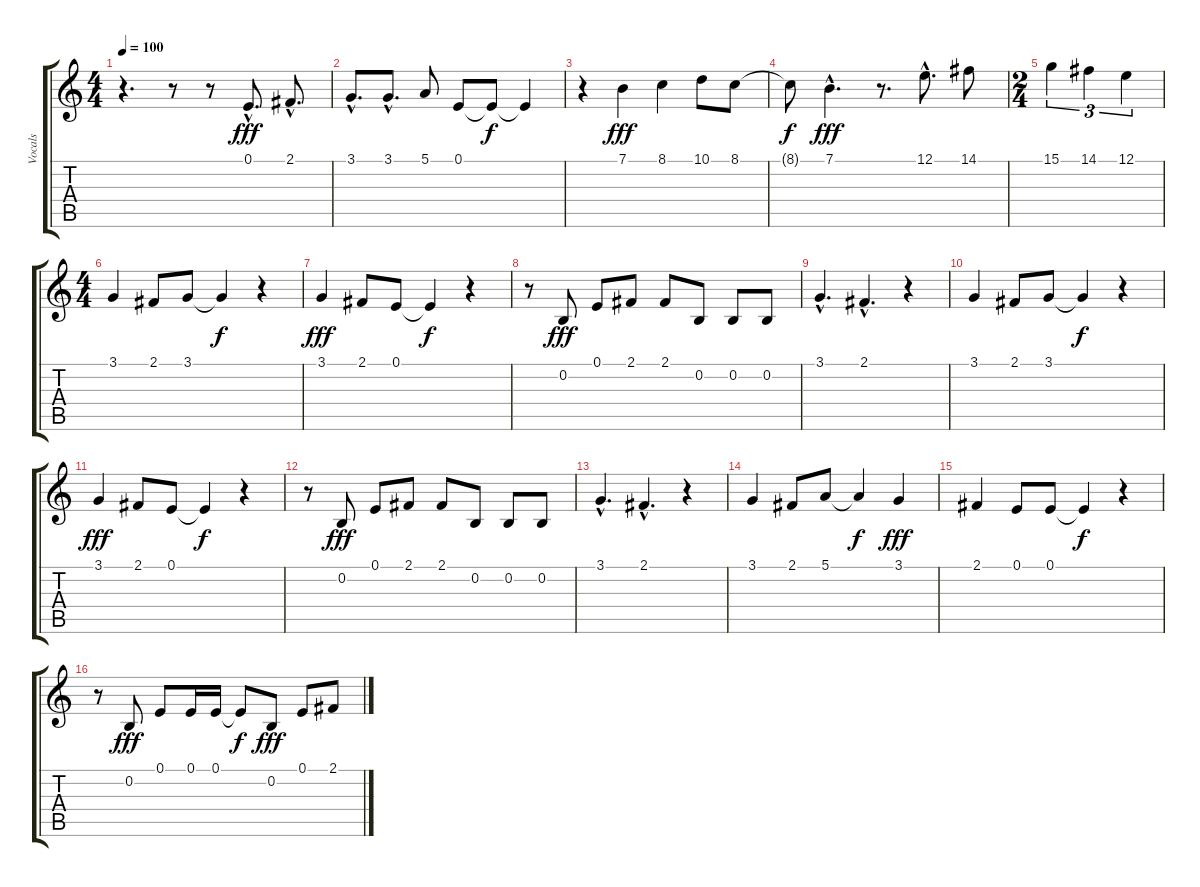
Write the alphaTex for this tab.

\track ("Vocals" "Vocals") {instrument fx5brightness}
\staff {score tabs}
\tuning (E4 B3 G3 D3 A2 E2) {hide}
\ts (4 4)
\tempo 100
\clef g2
\ks c
r.4{d dy fff} r.8 r.8 0.1{hac}.8{d} 2.1{hac}.8{d} |
3.1{hac}.8{d} 3.1{hac}.8{d} 5.1.8 0.1.8 0.1{t}.8{dy f} 0.1{t}.4 |
r.4 7.1.4{dy fff} 8.1.4 10.1.8 8.1.8 |
8.1{t}.8{dy f} 7.1{hac}.4{d dy fff} r.8{d} 12.1{hac}.8{d} 14.1.8 |
\ts (2 4)
15.1.4{tu (3 2)} 14.1.4{tu (3 2)} 12.1.4{tu (3 2)} |
\ts (4 4)
3.1.4 2.1.8 3.1.8 3.1{t}.4{dy f} r.4 |
3.1.4{dy fff} 2.1.8 0.1.8 0.1{t}.4{dy f} r.4 |
r.8 0.2.8{dy fff} 0.1.8 2.1.8 2.1.8 0.2.8 0.2.8 0.2.8 |
3.1{hac}.4{d} 2.1{hac}.4{d} r.4 |
3.1.4 2.1.8 3.1.8 3.1{t}.4{dy f} r.4 |
3.1.4{dy fff} 2.1.8 0.1.8 0.1{t}.4{dy f} r.4 |
r.8 0.2.8{dy fff} 0.1.8 2.1.8 2.1.8 0.2.8 0.2.8 0.2.8 |
3.1{hac}.4{d} 2.1{hac}.4{d} r.4 |
3.1.4 2.1.8 5.1.8 5.1{t}.4{dy f} 3.1.4{dy fff} |
2.1.4 0.1.8 0.1.8 0.1{t}.4{dy f} r.4 |
r.8 0.2.8{dy fff} 0.1.8 0.1.16 0.1.16 0.1{t}.8{dy f} 0.2.8{dy fff} 0.1.8 2.1.8
